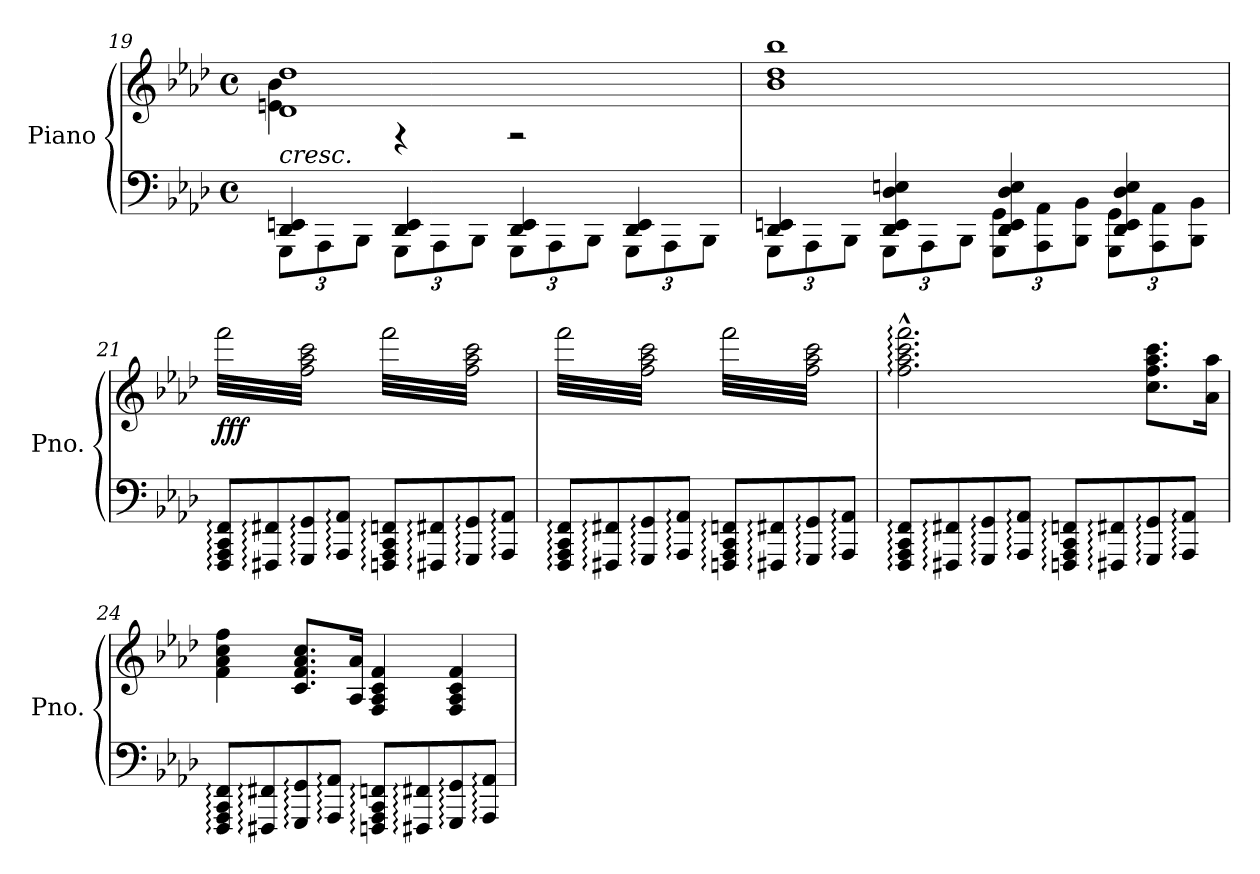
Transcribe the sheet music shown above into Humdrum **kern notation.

**kern	**kern	**dynam
*part1	*part1	*part1
*staff2	*staff1	*staff1/2
*I"Piano	*	*
*I'Pno.	*	*
*clefF4	*clefG2	*
*k[b-e-a-d-]	*k[b-e-a-d-]	*
*M4/4	*M4/4	*
*met(c)	*met(c)	*
=19	=19	=19
*^	*	*
*	*Xbrackettup	*	*
*	*	*^	*
!LO:TX:a:i:t=cresc.	!	!	!	!
4DD-!/ 4EEn!/	12GGG!\L	1d- 1dd-	4en\ 4b-\	.
.	12AAA-!\	.	.	.
.	12BBB-!\J	.	.	.
4DD-!/ 4EE!/	12GGG!\L	.	4r	.
.	12AAA-!\	.	.	.
.	12BBB-!\J	.	.	.
4DD-!/ 4EE!/	12GGG!\L	.	2r	.
.	12AAA-!\	.	.	.
.	12BBB-!\J	.	.	.
4DD-!/ 4EE!/	12GGG!\L	.	.	.
.	12AAA-!\	.	.	.
.	12BBB-!\J	.	.	.
*	*	*v	*v	*
=20	=20	=20	=20
4DD-!/ 4EEn!/	12GGG!\L	1b- 1dd- 1bb-	.
.	12AAA-!\	.	.
.	12BBB-!\J	.	.
4DD-!/ 4EE!/ 4D-!/ 4En!/	12GGG!\L	.	.
.	12AAA-!\	.	.
.	12BBB-!\J	.	.
4DD-!/ 4EE!/ 4D-!/ 4E!/	12GGG!\ 12GG!\L	.	.
.	12AAA-!\ 12AA-!\	.	.
.	12BBB-!\ 12BB-!\J	.	.
4DD-!/ 4EE!/ 4D-!/ 4E!/	12GGG!\ 12GG!\L	.	.
.	12AAA-!\ 12AA-!\	.	.
.	12BBB-!\ 12BB-!\J	.	.
!!LO:PB:g=z
=21	=21	=21	=21
!	!	!	!LO:DY:b
*v	*v	*	*
*	*tremolo	*
8FFF/: 8AAA-/: 8CC/: 8FF/:L	32fff\LLL	fff
.	32ff\ 32aa-\ 32ccc\	.
.	32fff\	.
.	32ff\ 32aa-\ 32ccc\	.
8FFF#X/: 8FF#X/:	32fff\	.
.	32ff\ 32aa-\ 32ccc\	.
.	32fff\	.
.	32ff\ 32aa-\ 32ccc\	.
8GGG/: 8GG/:	32fff\	.
.	32ff\ 32aa-\ 32ccc\	.
.	32fff\	.
.	32ff\ 32aa-\ 32ccc\	.
8AAA-/: 8AA-/:J	32fff\	.
.	32ff\ 32aa-\ 32ccc\	.
.	32fff\	.
.	32ff\ 32aa-\ 32ccc\JJJ	.
8FFFn/: 8AAA-/: 8CC/: 8FFn/:L	32fff\LLL	.
.	32ff\ 32aa-\ 32ccc\	.
.	32fff\	.
.	32ff\ 32aa-\ 32ccc\	.
8FFF#X/: 8FF#X/:	32fff\	.
.	32ff\ 32aa-\ 32ccc\	.
.	32fff\	.
.	32ff\ 32aa-\ 32ccc\	.
8GGG/: 8GG/:	32fff\	.
.	32ff\ 32aa-\ 32ccc\	.
.	32fff\	.
.	32ff\ 32aa-\ 32ccc\	.
8AAA-/: 8AA-/:J	32fff\	.
.	32ff\ 32aa-\ 32ccc\	.
.	32fff\	.
.	32ff\ 32aa-\ 32ccc\JJJ	.
=22	=22	=22
8FFF/: 8AAA-/: 8CC/: 8FF/:L	32fff\LLL	.
.	32ff\ 32aa-\ 32ccc\	.
.	32fff\	.
.	32ff\ 32aa-\ 32ccc\	.
8FFF#X/: 8FF#X/:	32fff\	.
.	32ff\ 32aa-\ 32ccc\	.
.	32fff\	.
.	32ff\ 32aa-\ 32ccc\	.
8GGG/: 8GG/:	32fff\	.
.	32ff\ 32aa-\ 32ccc\	.
.	32fff\	.
.	32ff\ 32aa-\ 32ccc\	.
8AAA-/: 8AA-/:J	32fff\	.
.	32ff\ 32aa-\ 32ccc\	.
.	32fff\	.
.	32ff\ 32aa-\ 32ccc\JJJ	.
8FFFn/: 8AAA-/: 8CC/: 8FFn/:L	32fff\LLL	.
.	32ff\ 32aa-\ 32ccc\	.
.	32fff\	.
.	32ff\ 32aa-\ 32ccc\	.
8FFF#X/: 8FF#X/:	32fff\	.
.	32ff\ 32aa-\ 32ccc\	.
.	32fff\	.
.	32ff\ 32aa-\ 32ccc\	.
8GGG/: 8GG/:	32fff\	.
.	32ff\ 32aa-\ 32ccc\	.
.	32fff\	.
.	32ff\ 32aa-\ 32ccc\	.
8AAA-/: 8AA-/:J	32fff\	.
.	32ff\ 32aa-\ 32ccc\	.
.	32fff\	.
.	32ff\ 32aa-\ 32ccc\JJJ	.
*	*Xtremolo	*
=23	=23	=23
8FFF/: 8AAA-/: 8CC/: 8FF/:L	2.ff\:^^ 2.aa-\:^^ 2.ccc\:^^ 2.fff\:^^	.
.	.	.
.	.	.
.	.	.
8FFF#X/: 8FF#X/:	.	.
.	.	.
.	.	.
.	.	.
8GGG/: 8GG/:	.	.
8AAA-/: 8AA-/:J	.	.
8FFFn/: 8AAA-/: 8CC/: 8FFn/:L	.	.
8FFF#X/: 8FF#X/:	.	.
8GGG/: 8GG/:	8.cc\ 8.ff\ 8.aa-\ 8.ccc\L	.
8AAA-/: 8AA-/:J	.	.
.	16a-\ 16aa-\Jk	.
!!LO:LB:g=z
=24	=24	=24
8FFF/: 8AAA-/: 8CC/: 8FF/:L	4f\ 4a-\ 4cc\ 4ff\	.
8FFF#X/: 8FF#X/:	.	.
8GGG/: 8GG/:	8.c/ 8.f/ 8.a-/ 8.cc/L	.
8AAA-/: 8AA-/:J	.	.
.	16A-/ 16a-/Jk	.
8FFFn/: 8AAA-/: 8CC/: 8FFn/:L	4F/ 4A-/ 4c/ 4f/	.
8FFF#X/: 8FF#X/:	.	.
8GGG/: 8GG/:	4F/ 4A-/ 4c/ 4f/	.
8AAA-/: 8AA-/:J	.	.
=	=	=
*-	*-	*-
